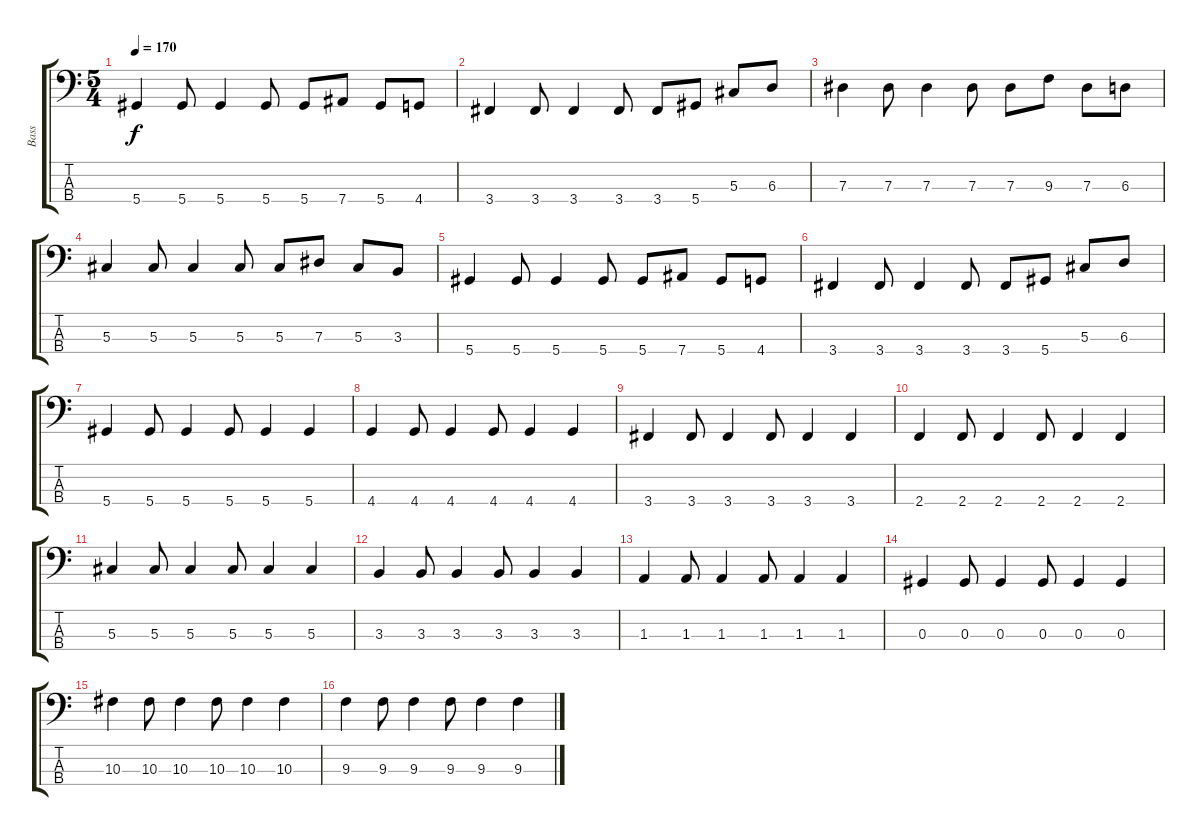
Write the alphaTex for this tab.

\track ("Bass" "Bass") {instrument electricbassfinger}
\staff {score tabs}
\tuning (Gb2 Db2 Ab1 Eb1) {hide}
\ts (5 4)
\tempo 170
\clef f4
\ks c
5.4.4{dy f} 5.4.8 5.4.4 5.4.8 5.4.8 7.4.8 5.4.8 4.4.8 |
3.4.4 3.4.8 3.4.4 3.4.8 3.4.8 5.4.8 5.3.8 6.3.8 |
7.3.4 7.3.8 7.3.4 7.3.8 7.3.8 9.3.8 7.3.8 6.3.8 |
5.3.4 5.3.8 5.3.4 5.3.8 5.3.8 7.3.8 5.3.8 3.3.8 |
5.4.4 5.4.8 5.4.4 5.4.8 5.4.8 7.4.8 5.4.8 4.4.8 |
3.4.4 3.4.8 3.4.4 3.4.8 3.4.8 5.4.8 5.3.8 6.3.8 |
5.4.4 5.4.8 5.4.4 5.4.8 5.4.4 5.4.4 |
4.4.4 4.4.8 4.4.4 4.4.8 4.4.4 4.4.4 |
3.4.4 3.4.8 3.4.4 3.4.8 3.4.4 3.4.4 |
2.4.4 2.4.8 2.4.4 2.4.8 2.4.4 2.4.4 |
5.3.4 5.3.8 5.3.4 5.3.8 5.3.4 5.3.4 |
3.3.4 3.3.8 3.3.4 3.3.8 3.3.4 3.3.4 |
1.3.4 1.3.8 1.3.4 1.3.8 1.3.4 1.3.4 |
0.3.4 0.3.8 0.3.4 0.3.8 0.3.4 0.3.4 |
10.3.4 10.3.8 10.3.4 10.3.8 10.3.4 10.3.4 |
9.3.4 9.3.8 9.3.4 9.3.8 9.3.4 9.3.4
